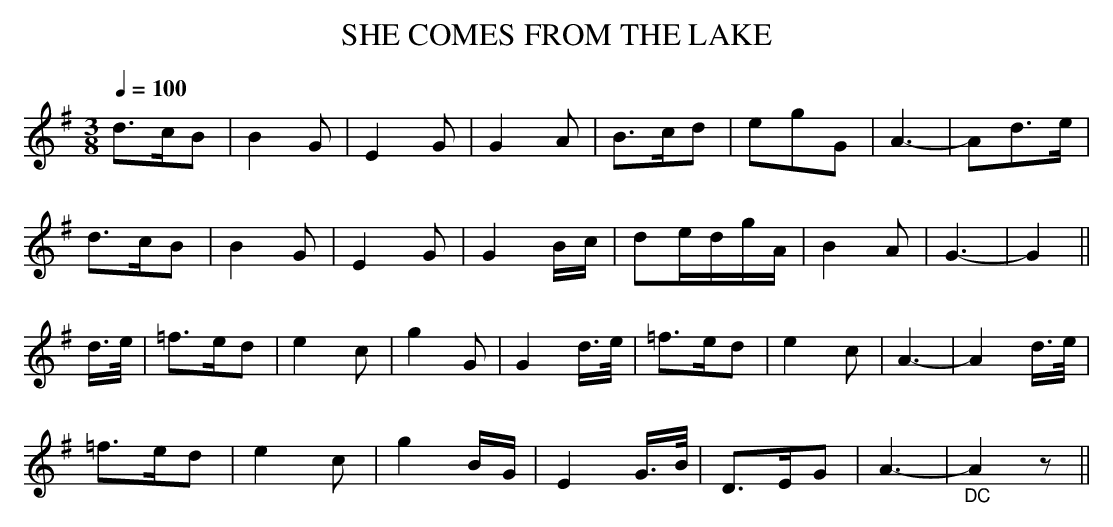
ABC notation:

X:1
T:SHE COMES FROM THE LAKE
Q:1/4=100
L:1/8
M:3/8
K:G
d>cB|B2G|E2G|G2A|B>cd|egG|A3-|Ad>e|
d>cB|B2G|E2G|G2B/c/|de/d/g/A/|B2A|G3-|G2 ||
d/>e/|=f>ed|e2c|g2G|G2 d/>e/|=f>ed|e2c|A3-|A2 d/>e/|
=f>ed|e2c|g2 B/G/|E2 G/>B/|D>EG|A3-|"_DC"A2z||
